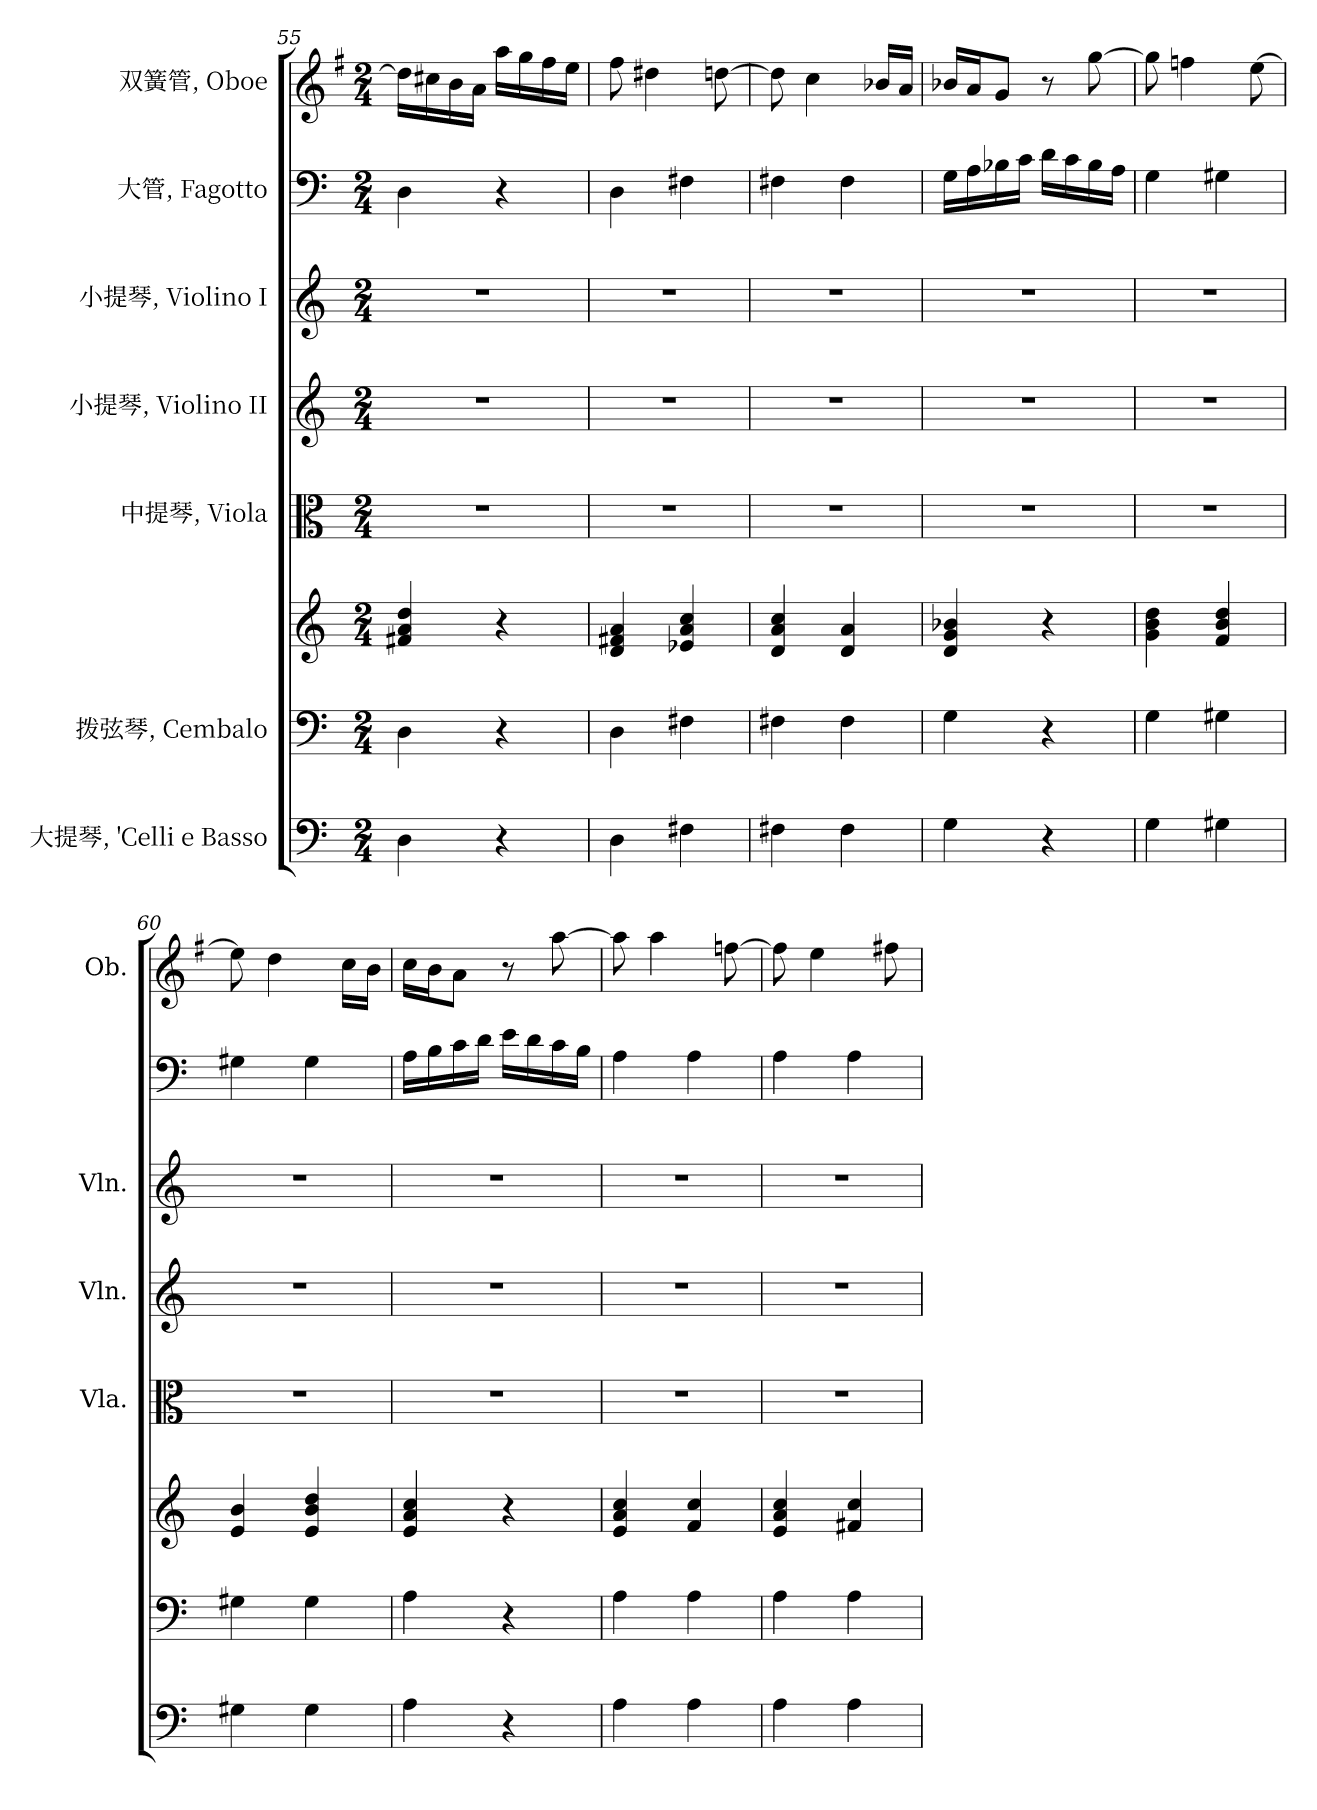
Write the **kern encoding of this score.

**kern	**kern	**kern	**kern	**kern	**kern	**kern	**kern
*part7	*part6	*part6	*part5	*part4	*part3	*part2	*part1
*staff8	*staff7	*staff6	*staff5	*staff4	*staff3	*staff2	*staff1
*I"大提琴, 'Celli e Basso	*I"拨弦琴, Cembalo	*	*I"中提琴, Viola	*I"小提琴, Violino II	*I"小提琴, Violino I	*I"大管, Fagotto	*I"双簧管, Oboe
*	*	*	*I'Vla.	*I'Vln.	*I'Vln.	*	*I'Ob.
*clefF4	*clefF4	*clefG2	*clefC3	*clefG2	*clefG2	*clefF4	*clefG2
*k[]	*k[]	*k[]	*k[]	*k[]	*k[]	*k[]	*k[f#]
*M2/4	*M2/4	*M2/4	*M2/4	*M2/4	*M2/4	*M2/4	*M2/4
=55	=55	=55	=55	=55	=55	=55	=55
4D\	4D\	4f#X/ 4a/ 4dd/	2r	2r	2r	4D\	16dd\LL]
.	.	.	.	.	.	.	16cc#X\
.	.	.	.	.	.	.	16b\
.	.	.	.	.	.	.	16a\JJ
4r	4r	4r	.	.	.	4r	16aa\LL
.	.	.	.	.	.	.	16gg\
.	.	.	.	.	.	.	16ff#\
.	.	.	.	.	.	.	16ee\JJ
=56	=56	=56	=56	=56	=56	=56	=56
4D\	4D\	4d/ 4f#X/ 4a/	2r	2r	2r	4D\	8ff#\
.	.	.	.	.	.	.	4dd#X\
4F#X\	4F#X\	4e-X/ 4a/ 4cc/	.	.	.	4F#X\	.
.	.	.	.	.	.	.	[8ddn\
=57	=57	=57	=57	=57	=57	=57	=57
4F#X\	4F#X\	4d/ 4a/ 4cc/	2r	2r	2r	4F#X\	8dd\]
.	.	.	.	.	.	.	4cc\
4F#\	4F#\	4d/ 4a/	.	.	.	4F#\	.
.	.	.	.	.	.	.	16b-X/LL
.	.	.	.	.	.	.	16a/JJ
=58	=58	=58	=58	=58	=58	=58	=58
4G\	4G\	4d/ 4g/ 4b-X/	2r	2r	2r	16G\LL	16b-X/LL
.	.	.	.	.	.	16A\	16a/J
.	.	.	.	.	.	16B-X\	8g/J
.	.	.	.	.	.	16c\JJ	.
4r	4r	4r	.	.	.	16d\LL	8r
.	.	.	.	.	.	16c\	.
.	.	.	.	.	.	16B-\	[8gg\
.	.	.	.	.	.	16A\JJ	.
!!LO:PB:g=z
=59	=59	=59	=59	=59	=59	=59	=59
4G\	4G\	4g\ 4b\ 4dd\	2r	2r	2r	4G\	8gg\]
.	.	.	.	.	.	.	4ffn\
4G#X\	4G#X\	4f/ 4b/ 4dd/	.	.	.	4G#X\	.
.	.	.	.	.	.	.	[8ee\
=60	=60	=60	=60	=60	=60	=60	=60
4G#X\	4G#X\	4e/ 4b/	2r	2r	2r	4G#X\	8ee\]
.	.	.	.	.	.	.	4dd\
4G#\	4G#\	4e/ 4b/ 4dd/	.	.	.	4G#\	.
.	.	.	.	.	.	.	16cc\LL
.	.	.	.	.	.	.	16b\JJ
=61	=61	=61	=61	=61	=61	=61	=61
4A\	4A\	4e/ 4a/ 4cc/	2r	2r	2r	16A\LL	16cc\LL
.	.	.	.	.	.	16B\	16b\J
.	.	.	.	.	.	16c\	8a\J
.	.	.	.	.	.	16d\JJ	.
4r	4r	4r	.	.	.	16e\LL	8r
.	.	.	.	.	.	16d\	.
.	.	.	.	.	.	16c\	[8aa\
.	.	.	.	.	.	16B\JJ	.
=62	=62	=62	=62	=62	=62	=62	=62
4A\	4A\	4e/ 4a/ 4cc/	2r	2r	2r	4A\	8aa\]
.	.	.	.	.	.	.	4aa\
4A\	4A\	4f/ 4cc/	.	.	.	4A\	.
.	.	.	.	.	.	.	[8ffn\
=63	=63	=63	=63	=63	=63	=63	=63
4A\	4A\	4e/ 4a/ 4cc/	2r	2r	2r	4A\	8ff\]
.	.	.	.	.	.	.	4ee\
4A\	4A\	4f#X/ 4cc/	.	.	.	4A\	.
.	.	.	.	.	.	.	8ff#X\
=	=	=	=	=	=	=	=
*-	*-	*-	*-	*-	*-	*-	*-
